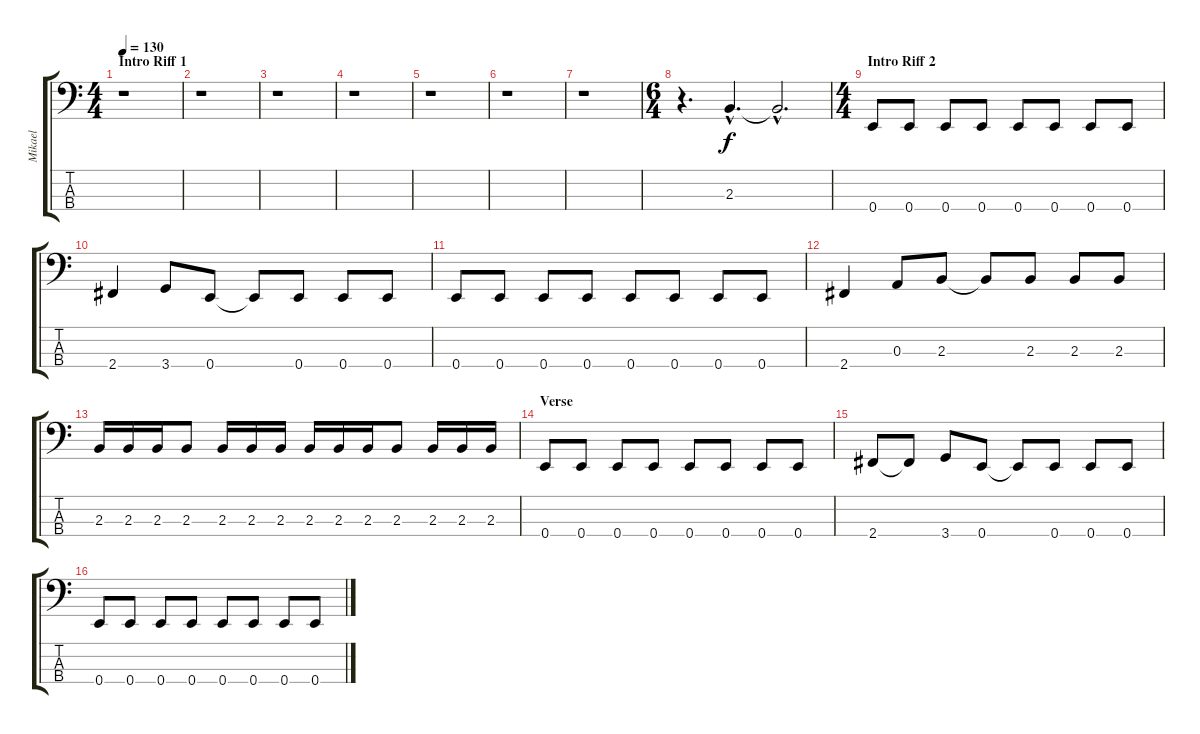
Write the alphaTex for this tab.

\track ("Mikael" "Mikael") {instrument electricbasspick}
\staff {score tabs}
\tuning (G2 D2 A1 E1) {hide}
\ts (4 4)
\section ("" "Intro Riff 1")
\tempo 130
\clef f4
\ks c
r.1{dy f instrument electricbasspick} |
r.1 |
r.1 |
r.1 |
r.1 |
r.1 |
r.1 |
\ts (6 4)
r.4{d} 2.3{hac}.4{d} 2.3{hac t}.2{d} |
\ts (4 4)
\section ("" "Intro Riff 2")
0.4.8 0.4.8 0.4.8 0.4.8 0.4.8 0.4.8 0.4.8 0.4.8 |
2.4.4 3.4.8 0.4.8 0.4{t}.8 0.4.8 0.4.8 0.4.8 |
0.4.8 0.4.8 0.4.8 0.4.8 0.4.8 0.4.8 0.4.8 0.4.8 |
2.4.4 0.3.8 2.3.8 2.3{t}.8 2.3.8 2.3.8 2.3.8 |
2.3.16 2.3.16 2.3.16 2.3.8 2.3.16 2.3.16 2.3.16 2.3.16 2.3.16 2.3.16 2.3.8 2.3.16 2.3.16 2.3.16 |
\section ("" "Verse")
0.4.8 0.4.8 0.4.8 0.4.8 0.4.8 0.4.8 0.4.8 0.4.8 |
2.4.8 2.4{t}.8 3.4.8 0.4.8 0.4{t}.8 0.4.8 0.4.8 0.4.8 |
0.4.8 0.4.8 0.4.8 0.4.8 0.4.8 0.4.8 0.4.8 0.4.8
